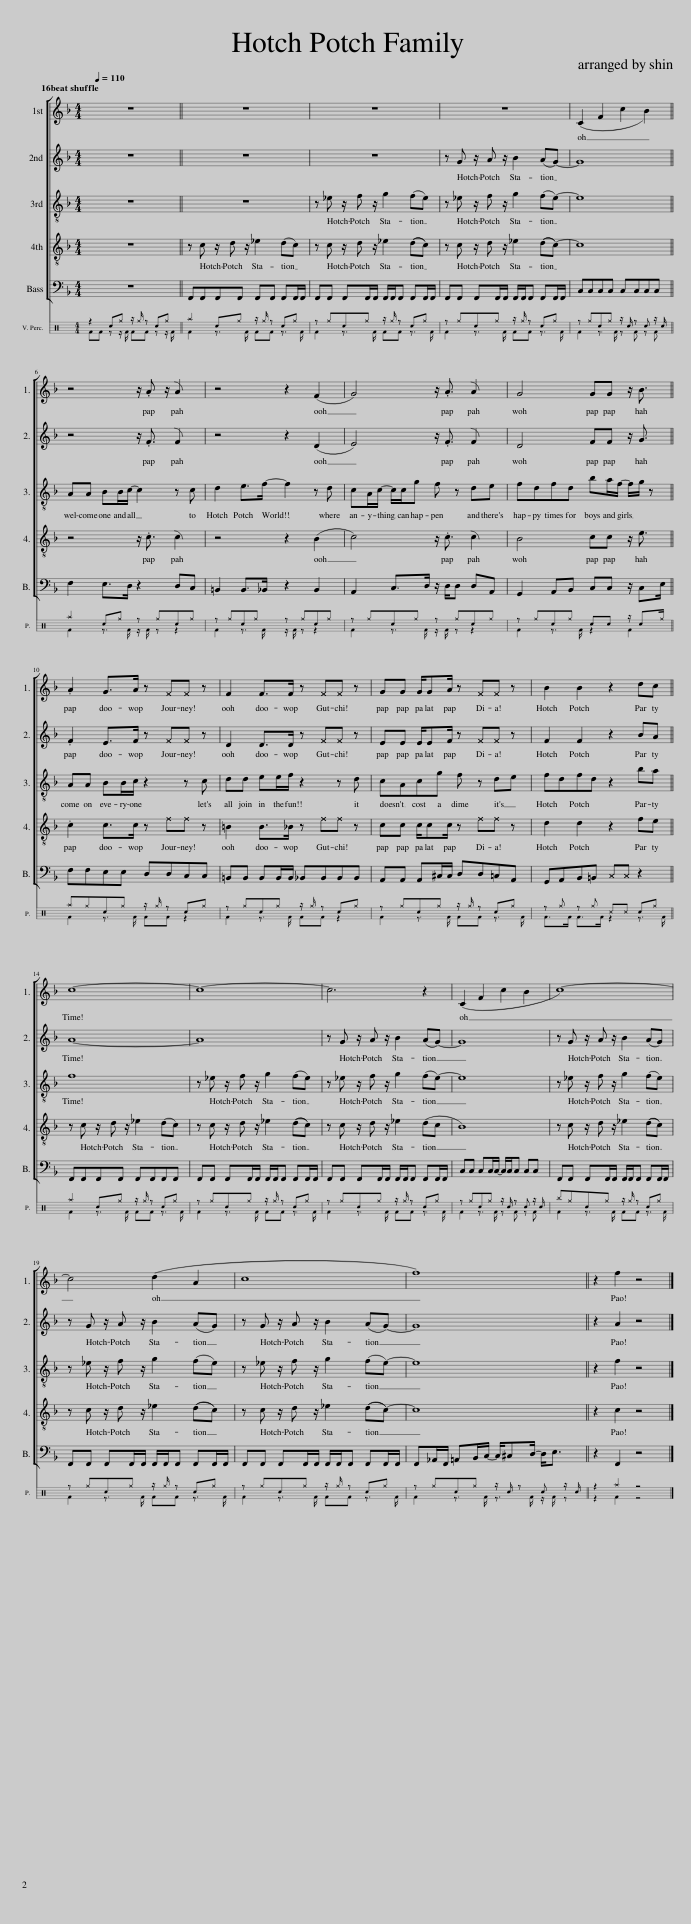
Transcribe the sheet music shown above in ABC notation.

X:1
%%score [ 1 2 3 4 5 ] ( 6 7 )
L:1/8
Q:1/4=110
M:4/4
I:linebreak $
K:F
V:1 treble
V:2 treble
V:3 treble-8
V:4 treble-8
V:5 bass
V:6 perc
K:none
V:7 perc
K:none
V:1
 z8 || z8 | z8 | z8 | (C2 F2 c2 B2) ||$ %5
 z4 z/ .A z/ A2 | z4 z2 (F2 | G4) z/ .A3/2 A2 | G4 GG z/ B3/2 ||$ .A2 G>A z FF z | %10
 F2 F>F z FF z | GG G/GA/ z FF z | B2 B2 z2 dc ||$ c8- | c8- | %15
 c6 z2 | (C2 F2 c2 B2 | c8-) |$ c4 (d2 A2 | c8 | %20
 f8) || z2 f2 z4 |] %22
V:2
 z8 || z8 | z8 | z G z/ A z/ B2 (AG-) | G8 ||$ %5
 z4 z/ .F3/2 F2 | z4 z2 (D2 | E4) z/ .F3/2 F2 | D4 FF z/ G3/2 ||$ .F2 E>F z FF z | %10
 D2 D>D z FF z | EE E/EF/ z FF z | F2 F2 z2 BA ||$ A8- | A8 | %15
 z G z/ A z/ B2 (AG-) | G8 | z G z/ A z/ B2 (AG) |$ z G z/ A z/ B2 (AG) | z G z/ A z/ B2 (AG-) | %20
 G8 || z2 A2 z4 |] %22
V:3
 z8 || z8 | z _e z/ f z/ g2 (fe) | z _e z/ f z/ g2 (fe-) | e8 ||$ %5
 AA BB/c/- c2 z c | d2 e>f- f2 z d | cA/c/- c/c/g f z de | fdfd ba/f/- f/g/ z ||$ AA BB/c/ z2 z c | %10
 dd ee/f/ z2 z d | cAcg f z de | fdfd z2 ba ||$ f8 | z _e z/ f z/ g2 (fe) | %15
 z _e z/ f z/ g2 (fe-) | e8 | z _e z/ f z/ g2 (fe) |$ z _e z/ f z/ g2 (fe) | z _e z/ f z/ g2 (fe-) | %20
 e8 || z2 f2 z4 |] %22
V:4
 z8 || z c z/ d z/ _e2 (dc) | z c z/ d z/ _e2 ((dc)) | z c z/ d z/ _e2 ((dc-)) | c8 ||$ %5
 z4 z/ .c3/2 c2 | z4 z2 (B2 | c4) z/ .c3/2 c2 | B4 cc z/ e3/2 ||$ .c2 c>c z ff z | %10
 =B2 B>_B z ff z | cc c/cc/ z ff z | d2 d2 z2 fe ||$ z c z/ d z/ _e2 (dc) | z c z/ d z/ _e2 ((dc)) | %15
 z c z/ d z/ _e2 (dc | B8) | z c z/ d z/ _e2 ((dc)) |$ z c z/ d z/ _e2 ((dc)) | z c z/ d z/ _e2 ((dc-)) | %20
 c8 || z2 c2 z4 |] %22
V:5
 z8 || F,,F,,F,,F,, F,,F,, F,,F,,/F,,/ | F,,F,, F,,F,,/F,,/ F,,/F,,/F,, F,,F,,/F,,/ | F,,F,, F,,F,,/F,,/ F,,/F,,/F,, F,,F,,/F,,/ | C,C,C,C, C,C,C,C, ||$ %5
 F,2 E,>D, z2 D,C, | =B,,2 B,,>_B,, z2 B,,2 | A,,2 C,>D, z/ D,/D, D,A,, | G,,2 A,,B,, C,C, z/ C,E,/ ||$ F,F,E,E, D,D,C,C, | %10
 =B,,B,, B,,B,,/B,,/ _B,,B,,B,,B,, | A,,A,, A,,^C,/C,/ D,D,=C,A,, | G,,A,,B,,=B,, C,C, z2 ||$ F,,F,,F,,F,, F,,F,,F,,F,, | F,,F,, F,,F,,/F,,/ F,,/F,,/F,, F,,F,,/F,,/ | %15
 F,,F,, F,,F,,/F,,/ F,,/F,,/F,, F,,F,,/F,,/ | C,C, C,C,/C,/- C,/C,/C, C,C, | F,,F,, F,,F,,/F,,/ F,,/F,,/F,, F,,F,,/F,,/ |$ F,,F,, F,,F,,/F,,/ F,,/F,,/F,, F,,F,,/F,,/ | F,,F,, F,,F,,/F,,/ F,,/F,,/F,, F,,F,,/F,,/ | %20
 F,,_A,,/F,,/ =A,,B,,/C,/- C,/^C,D,/- D,<E, || z2 F,,2 z4 |] %22
V:6
[K:C] z2 c^g z/ ^g/ z c^g || ^a2 c^g z/ ^g/ z c^g | z ^gc^g z/ ^g/ z c^g | z ^gc^g z/ ^g/ z c^g | z ^gc^g z/ c/ z c z/ c/ ||$ %5
 ^a2 c^g z ^gc^g | z ^gc^g z ^gc^g | z ^gc^g z ^gc^g | z ^gc^g cc z/ c^g/ ||$ ^a^gc^g z/ ^g/ z c^g | %10
 z ^gc^g z/ ^g/ z c^g | z ^gc^g z/ ^g/ z c^g | z ^g z ^g ^c^c c^g ||$ ^a2 c^g z/ ^g/ z c^g | z ^gc^g z/ ^g/ z c^g | %15
 z ^gc^g z/ ^g/ z c^g | z ^gc^g z/ c/ z c z/ c/ | ^b^gc^g z/ ^g/ z c^g |$ z ^gc^g z/ ^g/ z c^g | z ^gc^g z/ ^g/ z c^g | %20
 z ^gc^g z/ c/ z c z/ c/ || z2 ^a2 z4 |] %22
V:7
[K:C] FF z z/ F/ FF z z/ F/ || F2 z3/2 F/ FF z3/2 F/ | F2 z3/2 F/ FF z3/2 F/ | F2 z3/2 F/ FF z3/2 F/ | F2 z3/2 F/ z F z F ||$ %5
 F2 z3/2 F/ z/ F/ z z2 | F2 z3/2 F/ z/ F/ z z2 | F2 z3/2 F/ z/ F/ z z2 | F2 z3/2 F/ z2 F2 ||$ F2 z3/2 F/ FF z2 | %10
 F2 z3/2 F/ FF z2 | F2 z3/2 F/ FF z3/2 F/ | F>F F>F z2 z3/2 F/ ||$ F2 z3/2 F/ FF z3/2 F/ | F2 z3/2 F/ FF z3/2 F/ | %15
 F2 z3/2 F/ FF z3/2 F/ | F2 z3/2 F/ z F z F | F2 z3/2 F/ FF z3/2 F/ |$ F2 z3/2 F/ FF z3/2 F/ | F2 z3/2 F/ FF z3/2 F/ | %20
 F2 z3/2 F/ z3/2 F/ z/ F/ z || z2 F2 z4 |] %22
